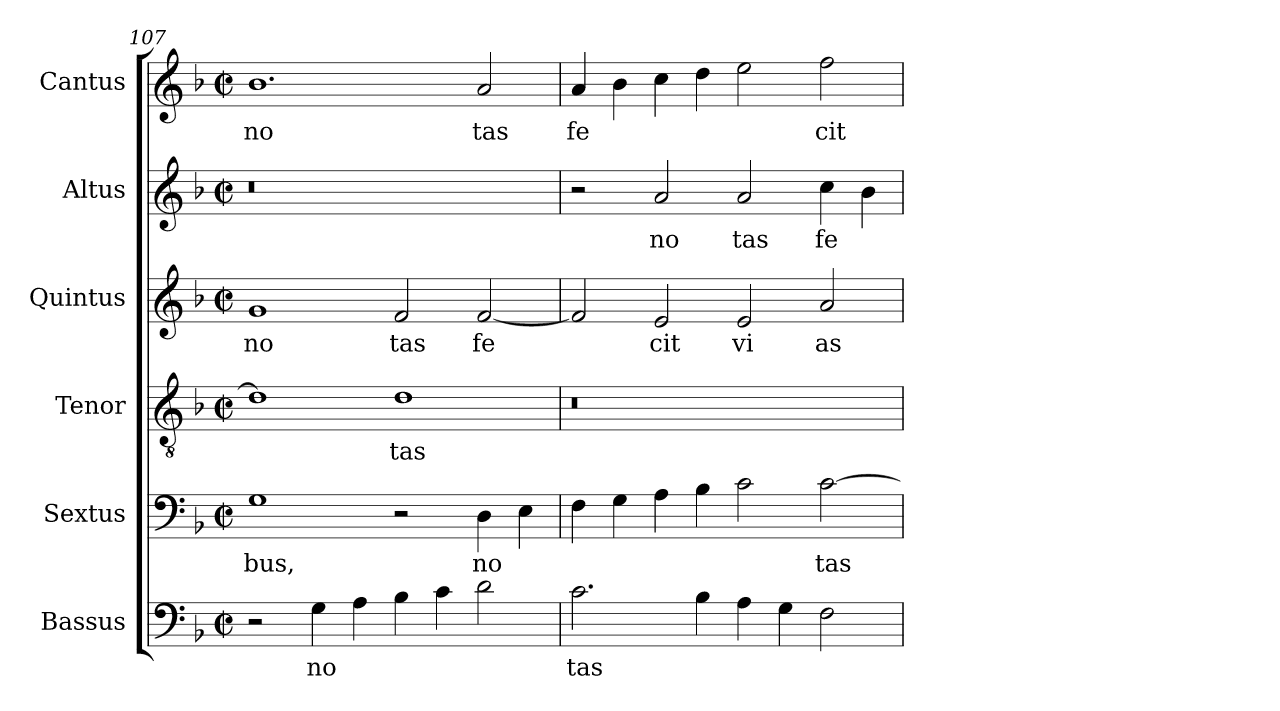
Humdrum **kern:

**kern	**text	**kern	**text	**kern	**text	**kern	**text	**kern	**text	**kern	**text
*part6	*part6	*part5	*part5	*part4	*part4	*part3	*part3	*part2	*part2	*part1	*part1
*staff6	*staff6	*staff5	*staff5	*staff4	*staff4	*staff3	*staff3	*staff2	*staff2	*staff1	*staff1
*I"Bassus	*	*I"Sextus	*	*I"Tenor	*	*I"Quintus	*	*I"Altus	*	*I"Cantus	*
*I'Bassus	*	*I'Sextus	*	*I'Tenor	*	*I'Quintus	*	*I'Altus	*	*I'Cantus	*
*clefF4	*	*clefF4	*	*clefGv2	*	*clefG2	*	*clefG2	*	*clefG2	*
*k[b-]	*	*k[b-]	*	*k[b-]	*	*k[b-]	*	*k[b-]	*	*k[b-]	*
*F:	*	*F:	*	*F:	*	*F:	*	*F:	*	*F:	*
*M2/2	*	*M2/2	*	*M2/2	*	*M2/2	*	*M2/2	*	*M2/2	*
*met(c|)	*	*met(c|)	*	*met(c|)	*	*met(c|)	*	*met(c|)	*	*met(c|)	*
=107	=107	=107	=107	=107	=107	=107	=107	=107	=107	=107	=107
!	!	!	!LO:LY:b:cj	!	!LO:LY:b:cj	!	!LO:LY:b:cj	!	!	!	!LO:LY:b:cj
2r	.	1G	bus,	1d]	--	1g	no	0r	.	1.b-	no
!	!LO:LY:b:cj	!	!	!	!	!	!	!	!	!	!
4G\	no	.	.	.	.	.	.	.	.	.	.
!	!LO:LY:b:cj	!	!	!	!	!	!	!	!	!	!
4A\	.	.	.	.	.	.	.	.	.	.	.
!	!LO:LY:b:cj	!	!	!	!LO:LY:b:cj	!	!LO:LY:b:cj	!	!	!	!
4B-\	.	2r	.	1d	-tas	2f/	tas	.	.	.	.
!	!LO:LY:b:cj	!	!	!	!	!	!	!	!	!	!
4c\	.	.	.	.	.	.	.	.	.	.	.
!	!LO:LY:b:cj	!	!LO:LY:b:cj	!	!	!	!LO:LY:b:cj	!	!	!	!LO:LY:b:cj
2d\	.	4D\	no	.	.	[>2f/	fe	.	.	2a/	tas
!	!	!	!LO:LY:b:cj	!	!	!	!	!	!	!	!
.	.	4E\	.	.	.	.	.	.	.	.	.
!!LO:PB:g=z
=108	=108	=108	=108	=108	=108	=108	=108	=108	=108	=108	=108
!	!LO:LY:b:cj	!	!LO:LY:b:cj	!	!	!	!LO:LY:b:cj	!	!	!	!LO:LY:b:cj
2.c\	tas	4F\	.	0r	.	2f/]	.	2r	.	4a/	fe-
!	!	!	!LO:LY:b:cj	!	!	!	!	!	!	!	!LO:LY:b:cj
.	.	4G\	.	.	.	.	.	.	.	4b-\	--
!	!	!	!LO:LY:b:cj	!	!	!	!LO:LY:b:cj	!	!LO:LY:b:cj	!	!LO:LY:b:cj
.	.	4A\	.	.	.	2e/	cit	2a/	no	4cc\	--
!	!LO:LY:b:cj	!	!LO:LY:b:cj	!	!	!	!	!	!	!	!LO:LY:b:cj
4B-\	.	4B-\	.	.	.	.	.	.	.	4dd\	--
!	!LO:LY:b:cj	!	!LO:LY:b:cj	!	!	!	!LO:LY:b:cj	!	!LO:LY:b:cj	!	!LO:LY:b:cj
4A\	.	2c\	.	.	.	2e/	vi	2a/	tas	2ee\	--
!	!LO:LY:b:cj	!	!	!	!	!	!	!	!	!	!
4G\	.	.	.	.	.	.	.	.	.	.	.
!	!LO:LY:b:cj	!	!LO:LY:b:cj	!	!	!	!LO:LY:b:cj	!	!LO:LY:b:cj	!	!LO:LY:b:cj
2F\	.	[>2c\	tas	.	.	2a/	as	4cc\	fe	2ff\	-cit
!	!	!	!	!	!	!	!	!	!LO:LY:b:cj	!	!
.	.	.	.	.	.	.	.	4b-\	.	.	.
=	=	=	=	=	=	=	=	=	=	=	=
*-	*-	*-	*-	*-	*-	*-	*-	*-	*-	*-	*-
